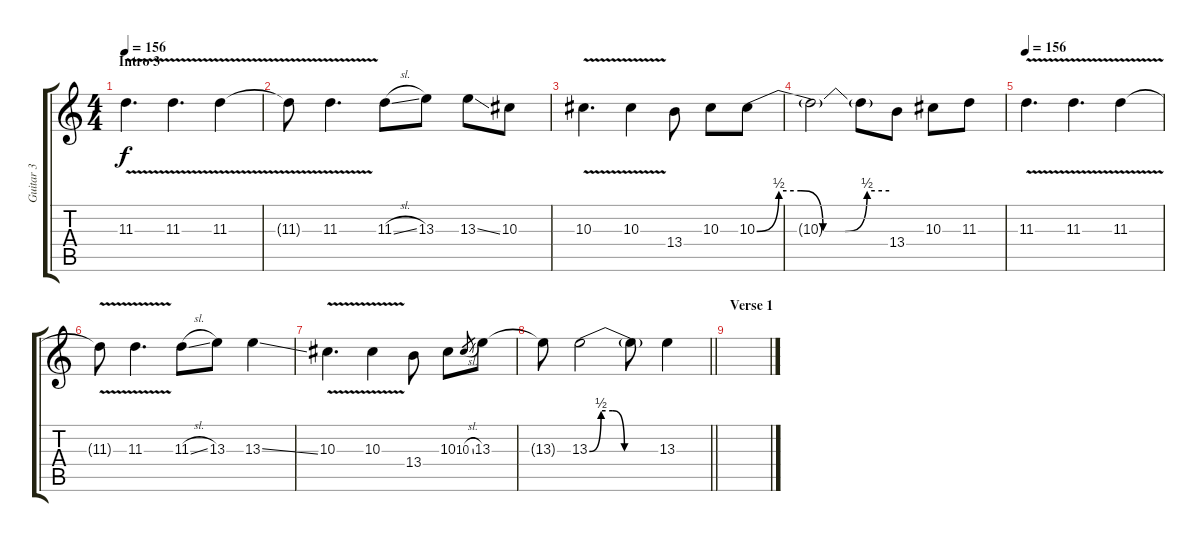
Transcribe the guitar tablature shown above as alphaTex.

\track ("Guitar 3" "Guitar 3") {instrument overdrivenguitar}
\staff {score tabs}
\tuning (C4 G3 Eb3 Bb2 F2 C2) {hide}
\ts (4 4)
\section ("" "Intro 3")
\tempo 156
\clef g2
\ks c
11.3{v}.4{d dy f} 11.3{v}.4{d} 11.3{v}.4 |
11.3{t}.8 11.3{v}.4{d} 11.3{sl}.8 13.3.8 13.3{ss}.8 10.3.8 |
10.3{v}.4{d} 10.3{v}.4 13.4.8 10.3.8 10.3{be (custom 0 0 10 2 20 2 30 0 40 0 50 2 60 2)}.8 |
10.3{t}.2 10.3{t}.8 13.4.8 10.3.8 11.3.8 |
\tempo 156
11.3{v}.4{d} 11.3{v}.4{d} 11.3{v}.4 |
11.3{t}.8 11.3{v}.4{d} 11.3{sl}.8 13.3.8 13.3{ss}.4 |
10.3{v}.4{d} 10.3{v}.4 13.4.8 10.3.8 10.3{sl}.8{gr} 13.3.8 |
\barLineRight lightlight
13.3{t}.8 13.3{be (custom 0 0 10 2 20 2 30 0 60 0)}.2 13.3{t}.8 13.3.4 |
\section ("" "Verse 1")
